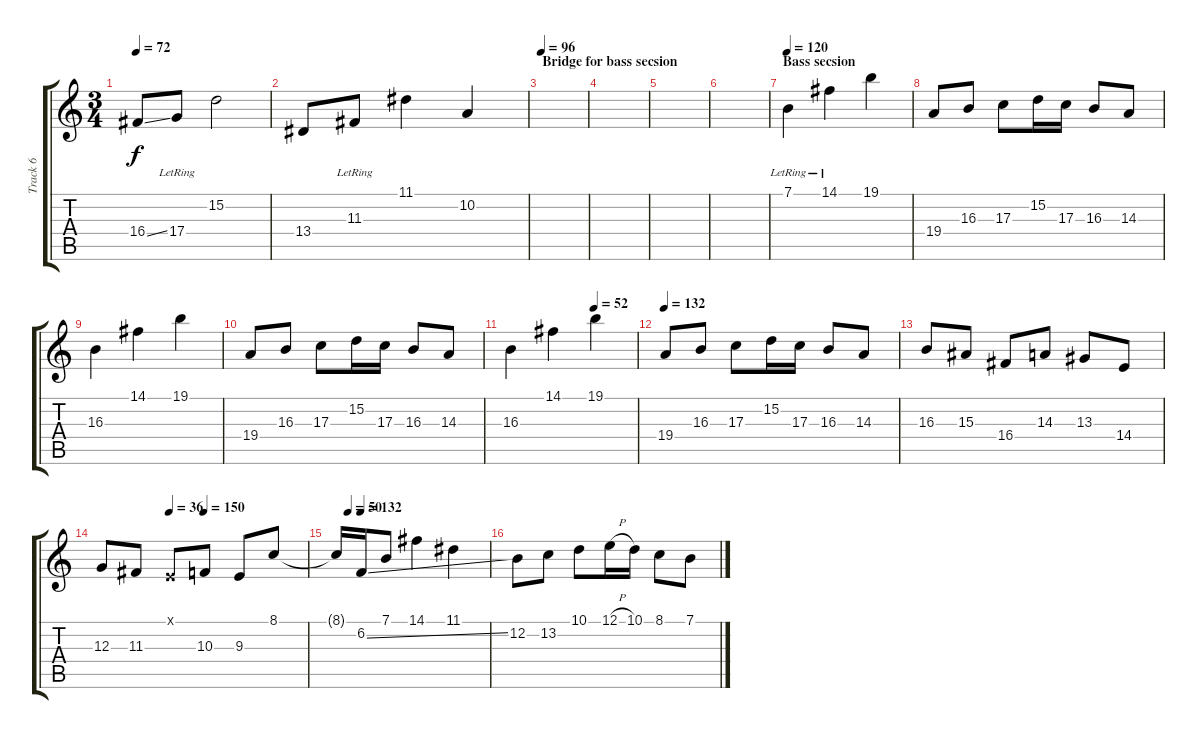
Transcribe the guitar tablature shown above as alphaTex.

\track ("Track 6" "Track 6") {instrument musicbox}
\staff {score tabs}
\tuning (E4 B3 G3 D3 A2 E2) {hide}
\ts (3 4)
\tempo 72
\clef g2
\ks c
16.4{ss}.8{dy f} 17.4{lr}.8 15.2.2 |
13.4.8 11.3{lr}.8 11.1.4 10.2.4 |
\section ("" "Bridge for bass secsion")
\tempo 96
|
|
|
|
\section ("" "Bass secsion")
\tempo 120
7.1{lr}.4{instrument koto} 14.1{lr}.4 19.1.4 |
19.4.8 16.3.8 17.3.8 15.2.16 17.3.16 16.3.8 14.3.8 |
16.3.4 14.1.4 19.1.4 |
19.4.8 16.3.8 17.3.8 15.2.16 17.3.16 16.3.8 14.3.8 |
\tempo (52 0.6666666666666666)
16.3.4 14.1.4 19.1.4 |
\tempo 132
19.4.8 16.3.8 17.3.8 15.2.16 17.3.16 16.3.8 14.3.8 |
16.3.8 15.3.8 16.4.8 14.3.8 13.3.8 14.4.8 |
\tempo (36 0.3333333333333333)
\tempo (150 0.5)
12.3.8 11.3.8 0.1{x}.8 10.3.8 9.3.8 8.1.8 |
\tempo (50 0.08333333333333333)
\tempo (132 0.16666666666666666)
8.1{t}.16 6.2{ss}.16{volume 16} 7.1.8 14.1.4 11.1.4 |
12.2.8 13.2.8 10.1.8 12.1{h}.16 10.1.16 8.1.8 7.1.8
